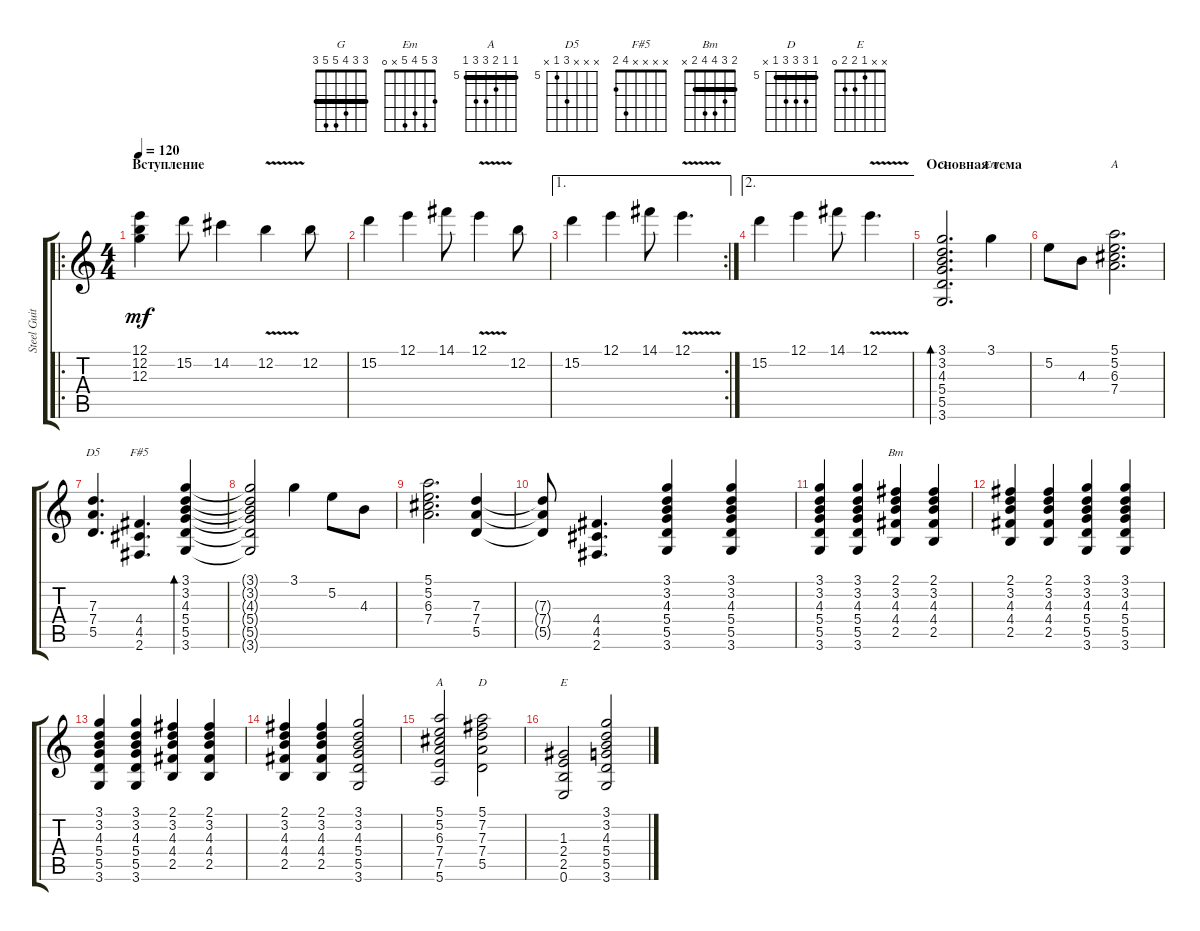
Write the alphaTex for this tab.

\track ("Steel Guitar" "Steel Guit") {instrument acousticguitarsteel}
\staff {score tabs}
\tuning (E4 B3 G3 D3 A2 E2) {hide}
\chord ("G" 3 3 4 5 5 3) {barre 3}
\chord ("Em" 3 5 4 5 x 0)
\chord ("A" 5 5 6 7 x x) {firstfret 5 barre 5}
\chord ("D5" x x x 7 5 x) {firstfret 5}
\chord ("F#5" x x x x 4 2)
\chord ("Bm" 2 3 4 4 2 x) {barre 2}
\chord ("A" 5 5 6 7 7 5) {firstfret 5 barre 5}
\chord ("D" 5 7 7 7 5 x) {firstfret 5 barre 5}
\chord ("E" x x 1 2 2 0)
\ro
\ts (4 4)
\section ("" "Вступление")
\tempo 120
\clef g2
\ks c
(12.1 12.2 12.3).4{dy mf instrument acousticguitarsteel} 15.2.8 14.2.4 12.2{v}.4 12.2.8 |
15.2.4 12.1.4 14.1.8 12.1{v}.4 12.2.8 |
\ae 1
\rc 2
15.2.4 12.1.4 14.1.8 12.1{v}.4{d} |
\ae 2
15.2.4 12.1.4 14.1.8 12.1{v}.4{d} |
\section ("" "Основная тема")
(3.1 3.2 4.3 5.4 5.5 3.6).2{d bd 240 ch "G"} 3.1.4{ch "Em"} |
5.2.8 4.3.8 (5.1 5.2 6.3 7.4).2{d ch "A"} |
(7.3 7.4 5.5).4{d ch "D5"} (4.4 4.5 2.6).4{d ch "F#5"} (3.1 3.2 4.3 5.4 5.5 3.6).4{bd 240} |
(3.1{t} 3.2{t} 4.3{t} 5.4{t} 5.5{t} 3.6{t}).2 3.1.4 5.2.8 4.3.8 |
(5.1 5.2 6.3 7.4).2{d} (7.3 7.4 5.5).4 |
(7.3{t} 7.4{t} 5.5{t}).8 (4.4 4.5 2.6).4{d} (3.1 3.2 4.3 5.4 5.5 3.6).4 (3.1 3.2 4.3 5.4 5.5 3.6).4 |
(3.1 3.2 4.3 5.4 5.5 3.6).4 (3.1 3.2 4.3 5.4 5.5 3.6).4 (2.1 3.2 4.3 4.4 2.5).4{ch "Bm"} (2.1 3.2 4.3 4.4 2.5).4 |
(2.1 3.2 4.3 4.4 2.5).4 (2.1 3.2 4.3 4.4 2.5).4 (3.1 3.2 4.3 5.4 5.5 3.6).4 (3.1 3.2 4.3 5.4 5.5 3.6).4 |
(3.1 3.2 4.3 5.4 5.5 3.6).4 (3.1 3.2 4.3 5.4 5.5 3.6).4 (2.1 3.2 4.3 4.4 2.5).4 (2.1 3.2 4.3 4.4 2.5).4 |
(2.1 3.2 4.3 4.4 2.5).4 (2.1 3.2 4.3 4.4 2.5).4 (3.1 3.2 4.3 5.4 5.5 3.6).2 |
(5.1 5.2 6.3 7.4 7.5 5.6).2{ch "A"} (5.1 7.2 7.3 7.4 5.5).2{ch "D"} |
(1.3 2.4 2.5 0.6).2{ch "E"} (3.1 3.2 4.3 5.4 5.5 3.6).2
